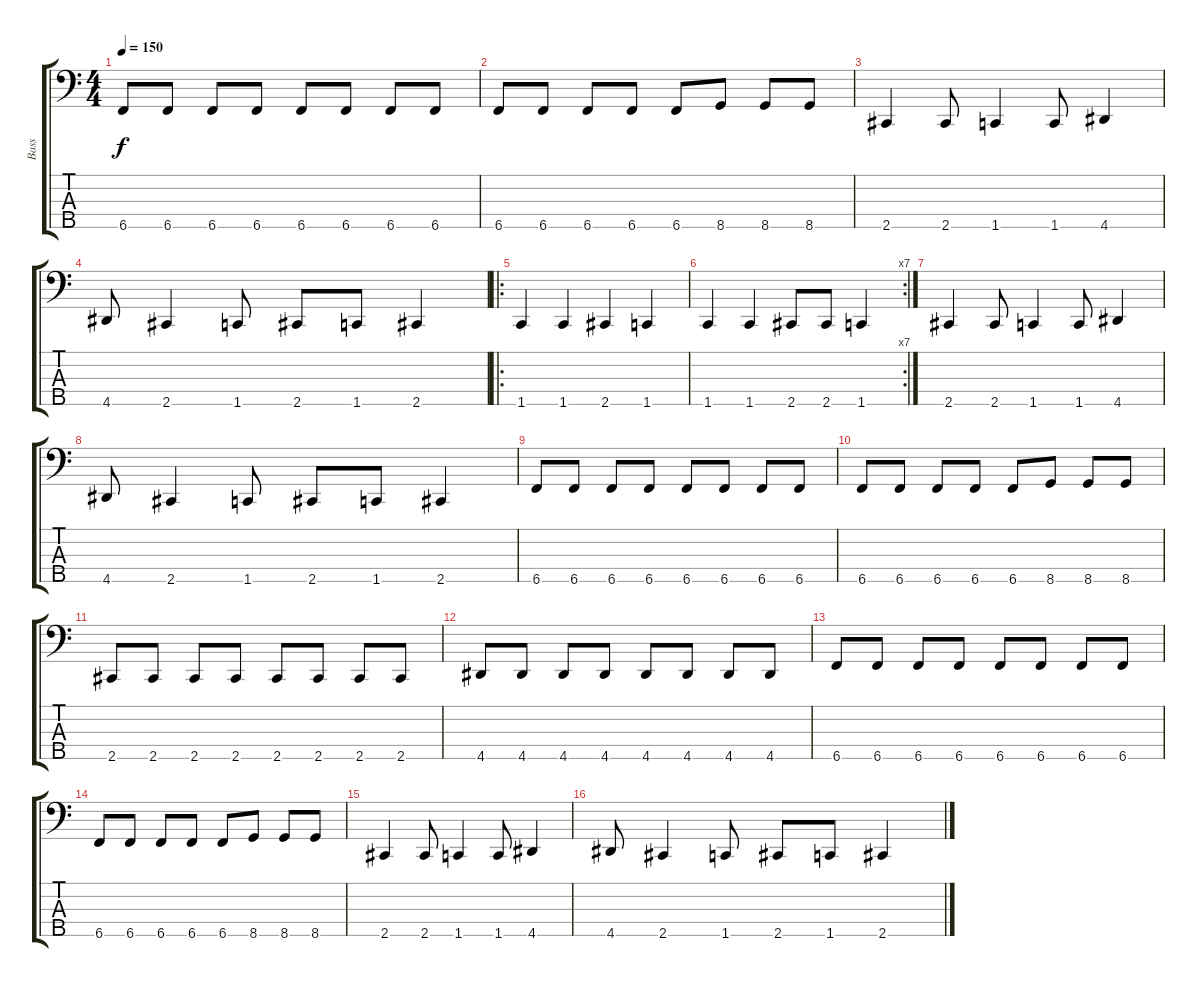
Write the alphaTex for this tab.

\track ("Bass" "Bass") {instrument electricbassfinger}
\staff {score tabs}
\tuning (G2 D2 A1 E1 B0) {hide}
\ts (4 4)
\tempo 150
\clef f4
\ks c
6.5.8{dy f} 6.5.8 6.5.8 6.5.8 6.5.8 6.5.8 6.5.8 6.5.8 |
6.5.8 6.5.8 6.5.8 6.5.8 6.5.8 8.5.8 8.5.8 8.5.8 |
2.5.4 2.5.8 1.5.4 1.5.8 4.5.4 |
4.5.8 2.5.4 1.5.8 2.5.8 1.5.8 2.5.4 |
\ro
1.5.4 1.5.4 2.5.4 1.5.4 |
\rc 7
1.5.4 1.5.4 2.5.8 2.5.8 1.5.4 |
2.5.4 2.5.8 1.5.4 1.5.8 4.5.4 |
4.5.8 2.5.4 1.5.8 2.5.8 1.5.8 2.5.4 |
6.5.8 6.5.8 6.5.8 6.5.8 6.5.8 6.5.8 6.5.8 6.5.8 |
6.5.8 6.5.8 6.5.8 6.5.8 6.5.8 8.5.8 8.5.8 8.5.8 |
2.5.8 2.5.8 2.5.8 2.5.8 2.5.8 2.5.8 2.5.8 2.5.8 |
4.5.8 4.5.8 4.5.8 4.5.8 4.5.8 4.5.8 4.5.8 4.5.8 |
6.5.8 6.5.8 6.5.8 6.5.8 6.5.8 6.5.8 6.5.8 6.5.8 |
6.5.8 6.5.8 6.5.8 6.5.8 6.5.8 8.5.8 8.5.8 8.5.8 |
2.5.4 2.5.8 1.5.4 1.5.8 4.5.4 |
4.5.8 2.5.4 1.5.8 2.5.8 1.5.8 2.5.4
